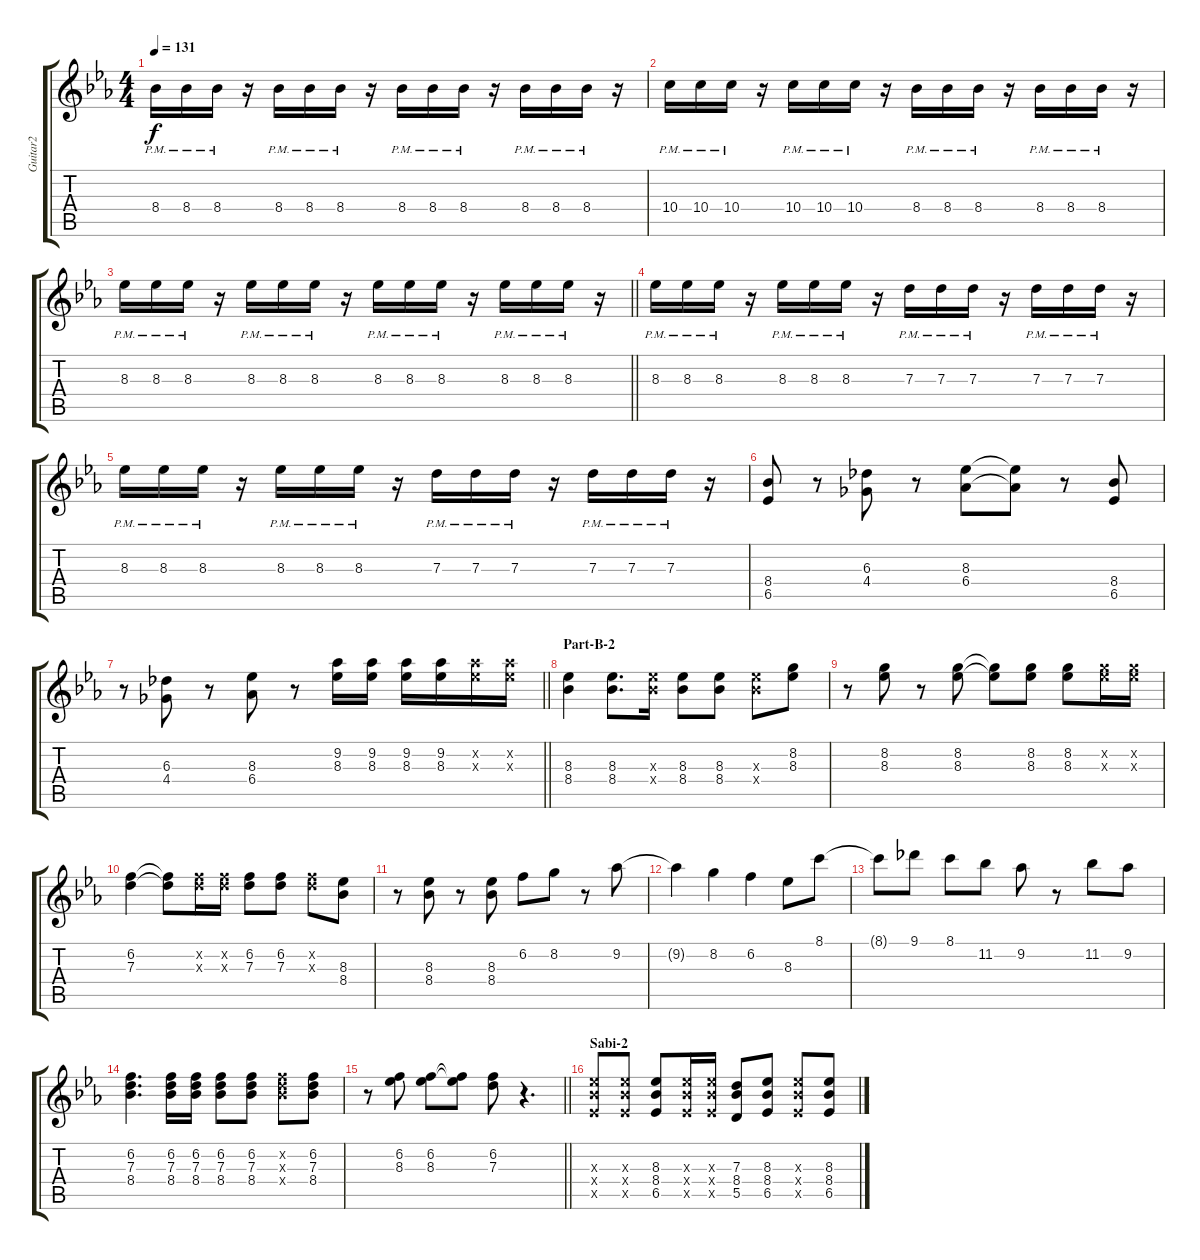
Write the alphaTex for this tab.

\track ("Guitar2" "Guitar2") {instrument distortionguitar}
\staff {score tabs}
\tuning (E4 B3 G3 D3 A2 E2) {hide}
\ts (4 4)
\tempo 131
\clef g2
\ks eb
8.4{pm}.16{dy f} 8.4{pm}.16 8.4{pm}.16 r.16 8.4{pm}.16 8.4{pm}.16 8.4{pm}.16 r.16 8.4{pm}.16 8.4{pm}.16 8.4{pm}.16 r.16 8.4{pm}.16 8.4{pm}.16 8.4{pm}.16 r.16 |
10.4{pm}.16 10.4{pm}.16 10.4{pm}.16 r.16 10.4{pm}.16 10.4{pm}.16 10.4{pm}.16 r.16 8.4{pm}.16 8.4{pm}.16 8.4{pm}.16 r.16 8.4{pm}.16 8.4{pm}.16 8.4{pm}.16 r.16 |
\barLineRight lightlight
8.3{pm}.16 8.3{pm}.16 8.3{pm}.16 r.16 8.3{pm}.16 8.3{pm}.16 8.3{pm}.16 r.16 8.3{pm}.16 8.3{pm}.16 8.3{pm}.16 r.16 8.3{pm}.16 8.3{pm}.16 8.3{pm}.16 r.16 |
8.3{pm}.16 8.3{pm}.16 8.3{pm}.16 r.16 8.3{pm}.16 8.3{pm}.16 8.3{pm}.16 r.16 7.3{pm}.16 7.3{pm}.16 7.3{pm}.16 r.16 7.3{pm}.16 7.3{pm}.16 7.3{pm}.16 r.16 |
8.3{pm}.16 8.3{pm}.16 8.3{pm}.16 r.16 8.3{pm}.16 8.3{pm}.16 8.3{pm}.16 r.16 7.3{pm}.16 7.3{pm}.16 7.3{pm}.16 r.16 7.3{pm}.16 7.3{pm}.16 7.3{pm}.16 r.16 |
(8.4 6.5).8 r.8 (6.3 4.4).8 r.8 (8.3 6.4).8 (8.3{t} 6.4{t}).8 r.8 (8.4 6.5).8 |
\barLineRight lightlight
r.8 (6.3 4.4).8 r.8 (8.3 6.4).8 r.8 (9.2 8.3).16 (9.2 8.3).16 (9.2 8.3).16 (9.2 8.3).16 (9.2{x} 8.3{x}).16 (9.2{x} 8.3{x}).16 |
\section ("" "Part-B-2")
(8.3 8.4).4 (8.3 8.4).8{d} (8.3{x} 8.4{x}).16 (8.3 8.4).8 (8.3 8.4).8 (8.3{x} 8.4{x}).8 (8.2 8.3).8 |
r.8 (8.2 8.3).8 r.8 (8.2 8.3).8 (8.2{t} 8.3{t}).8 (8.2 8.3).8 (8.2 8.3).8 (8.2{x} 8.3{x}).16 (8.2{x} 8.3{x}).16 |
(6.2 7.3).4 (6.2{t} 7.3{t}).8 (6.2{x} 7.3{x}).16 (6.2{x} 7.3{x}).16 (6.2 7.3).8 (6.2 7.3).8 (6.2{x} 7.3{x}).8 (8.3 8.4).8 |
r.8 (8.3 8.4).8 r.8 (8.3 8.4).8 6.2.8 8.2.8 r.8 9.2.8 |
9.2{t}.4 8.2.4 6.2.4 8.3.8 8.1.8 |
8.1{t}.8 9.1.8 8.1.8 11.2.8 9.2.8 r.8 11.2.8 9.2.8 |
(6.2 7.3 8.4).4{d} (6.2 7.3 8.4).16 (6.2 7.3 8.4).16 (6.2 7.3 8.4).8 (6.2 7.3 8.4).8 (6.2{x} 7.3{x} 8.4{x}).8 (6.2 7.3 8.4).8 |
\barLineRight lightlight
r.8 (6.2 8.3).8 (6.2 8.3).8 (6.2{t} 8.3{t}).8 (6.2 7.3).8 r.4{d} |
\section ("" "Sabi-2")
(8.3{x} 8.4{x} 6.5{x}).8 (8.3{x} 8.4{x} 6.5{x}).8 (8.3 8.4 6.5).8 (8.3{x} 8.4{x} 6.5{x}).16 (8.3{x} 8.4{x} 6.5{x}).16 (7.3 8.4 5.5).8 (8.3 8.4 6.5).8 (8.3{x} 8.4{x} 6.5{x}).8 (8.3 8.4 6.5).8
